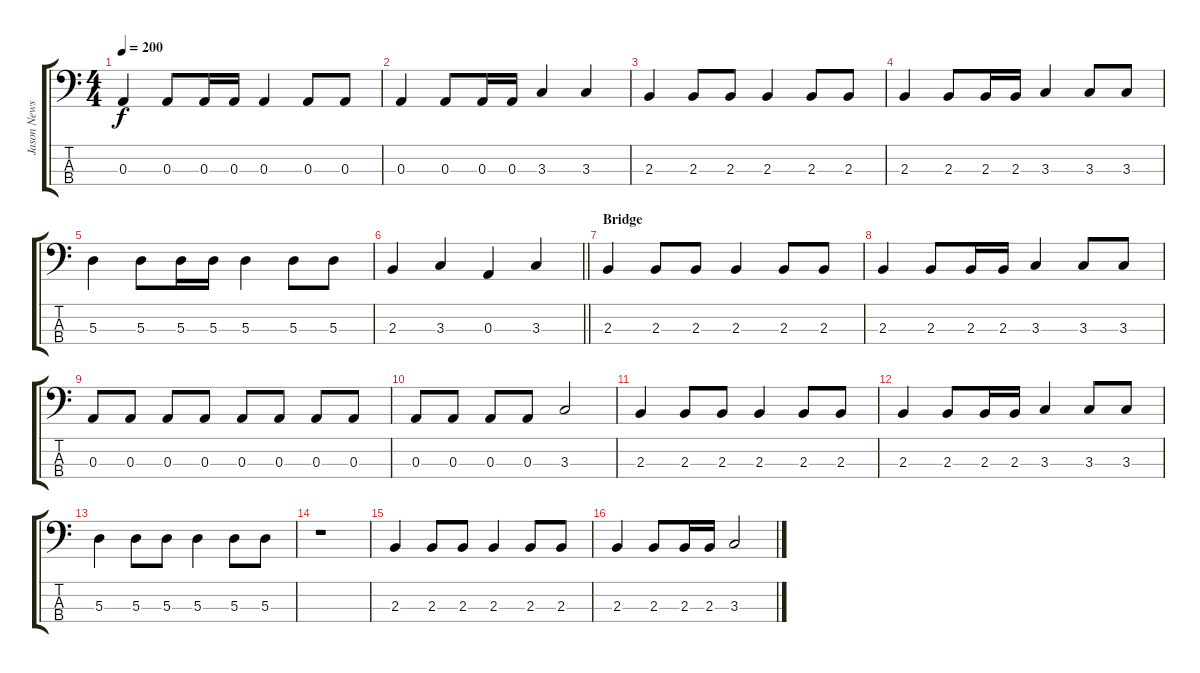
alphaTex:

\track ("Jason Newsted" "Jason News") {instrument electricbasspick}
\staff {score tabs}
\tuning (G2 D2 A1 E1) {hide}
\ts (4 4)
\tempo 200
\clef f4
\ks c
0.3.4{dy f} 0.3.8 0.3.16 0.3.16 0.3.4 0.3.8 0.3.8 |
0.3.4 0.3.8 0.3.16 0.3.16 3.3.4 3.3.4 |
2.3.4 2.3.8 2.3.8 2.3.4 2.3.8 2.3.8 |
2.3.4 2.3.8 2.3.16 2.3.16 3.3.4 3.3.8 3.3.8 |
5.3.4 5.3.8 5.3.16 5.3.16 5.3.4 5.3.8 5.3.8 |
\barLineRight lightlight
2.3.4 3.3.4 0.3.4 3.3.4 |
\section ("" "Bridge")
2.3.4 2.3.8 2.3.8 2.3.4 2.3.8 2.3.8 |
2.3.4 2.3.8 2.3.16 2.3.16 3.3.4 3.3.8 3.3.8 |
0.3.8 0.3.8 0.3.8 0.3.8 0.3.8 0.3.8 0.3.8 0.3.8 |
0.3.8 0.3.8 0.3.8 0.3.8 3.3.2 |
2.3.4 2.3.8 2.3.8 2.3.4 2.3.8 2.3.8 |
2.3.4 2.3.8 2.3.16 2.3.16 3.3.4 3.3.8 3.3.8 |
5.3.4 5.3.8 5.3.8 5.3.4 5.3.8 5.3.8 |
r.1 |
2.3.4 2.3.8 2.3.8 2.3.4 2.3.8 2.3.8 |
2.3.4 2.3.8 2.3.16 2.3.16 3.3.2
